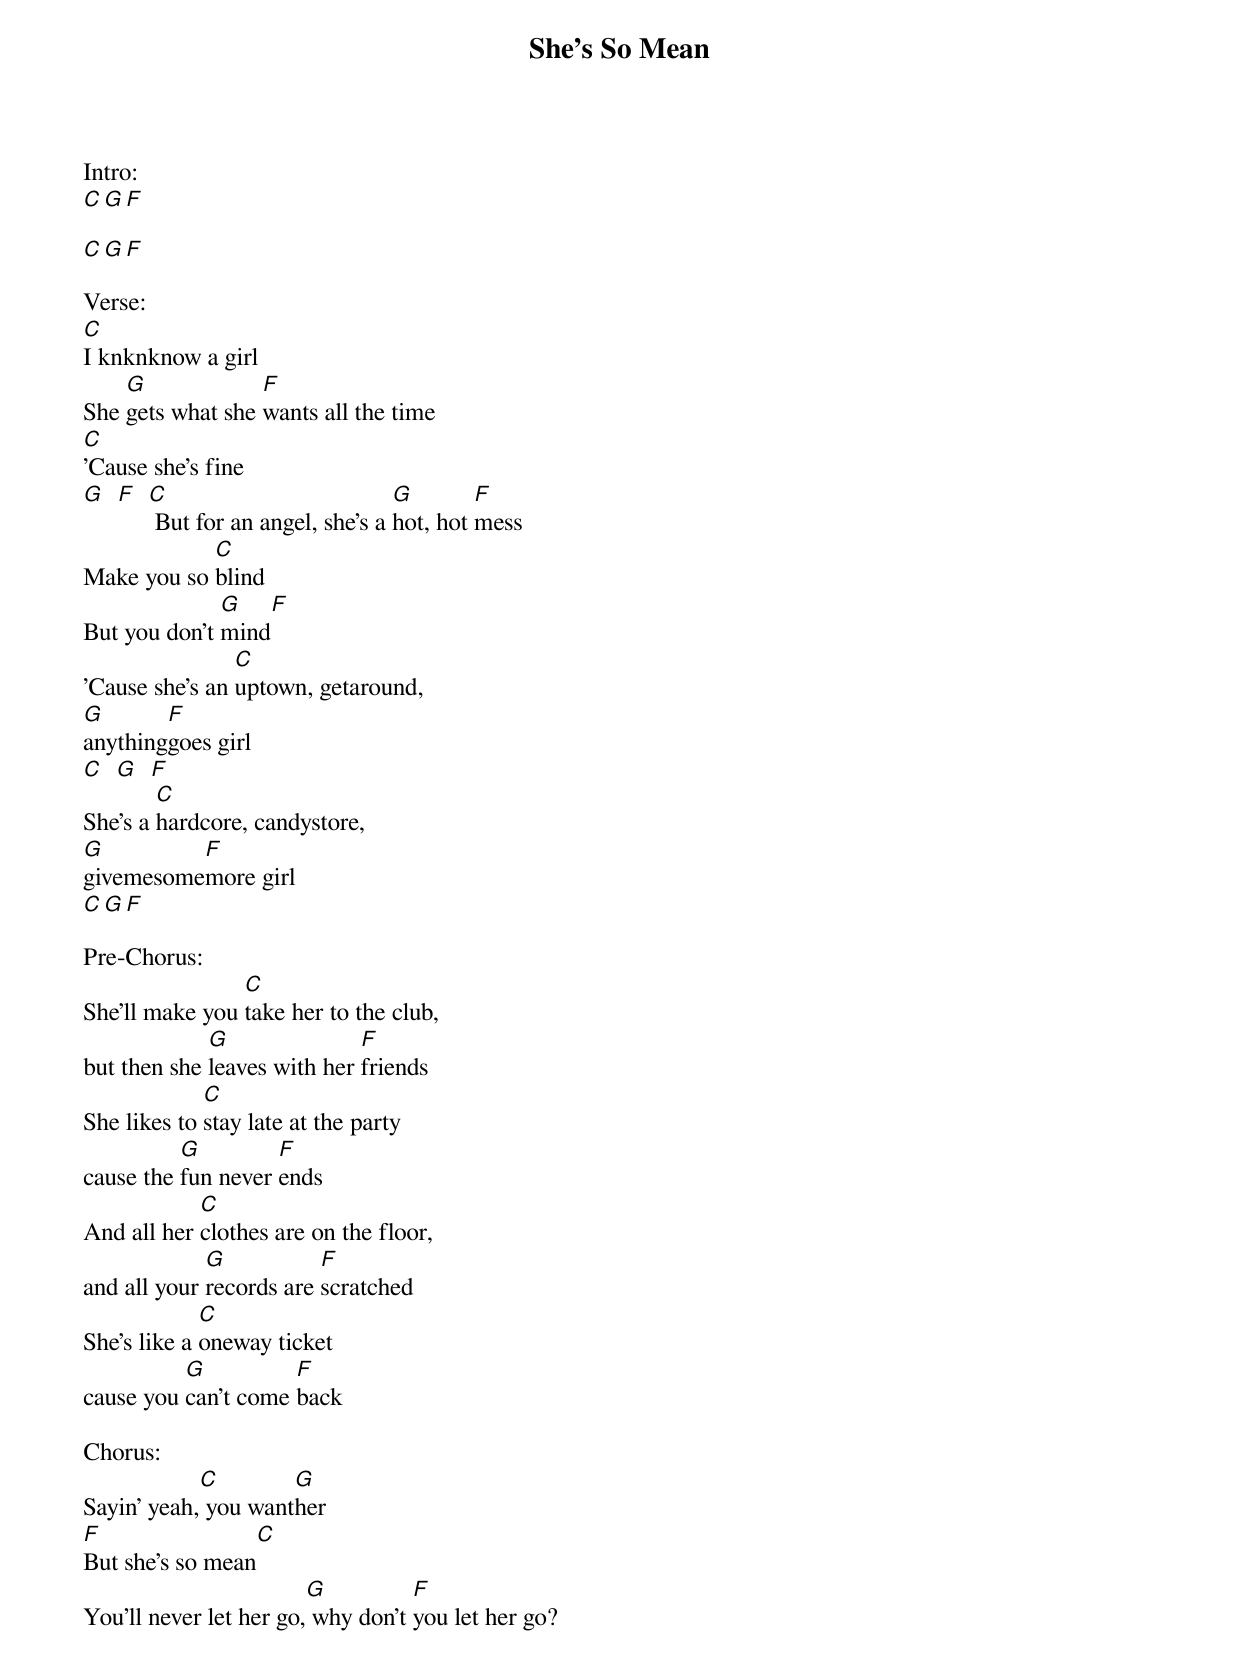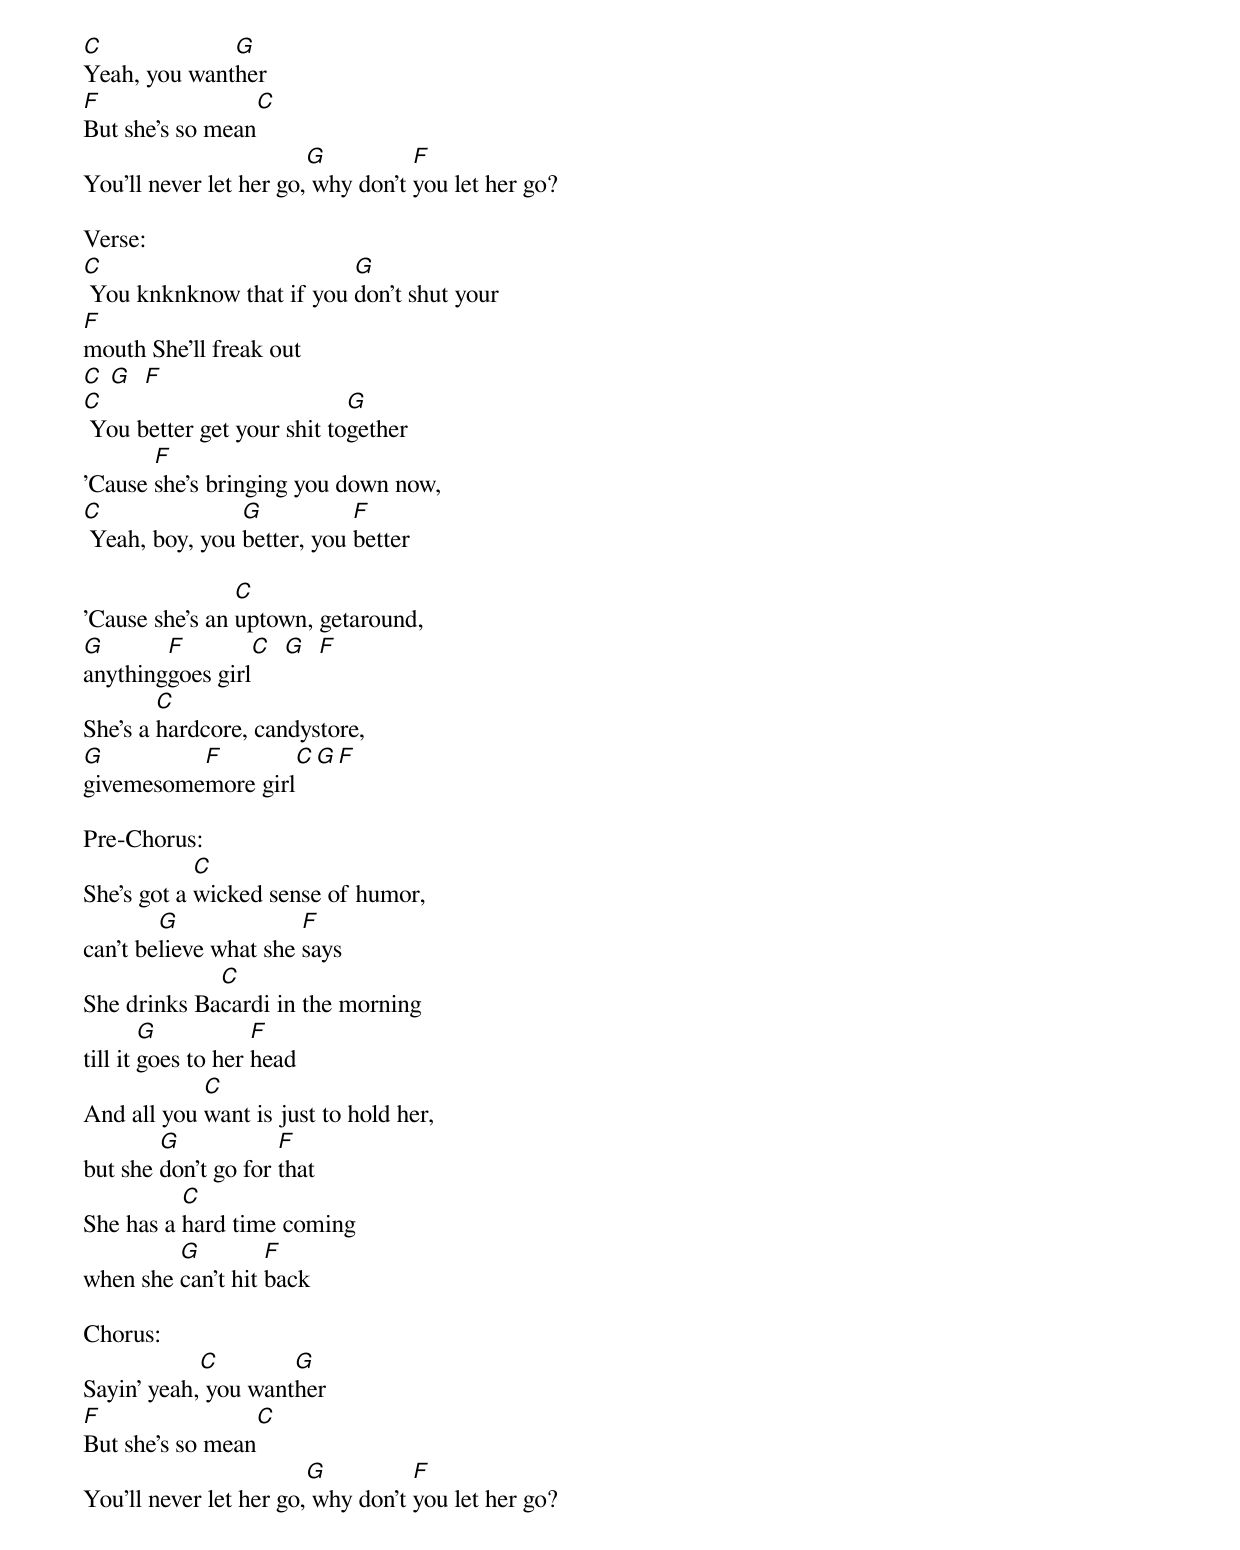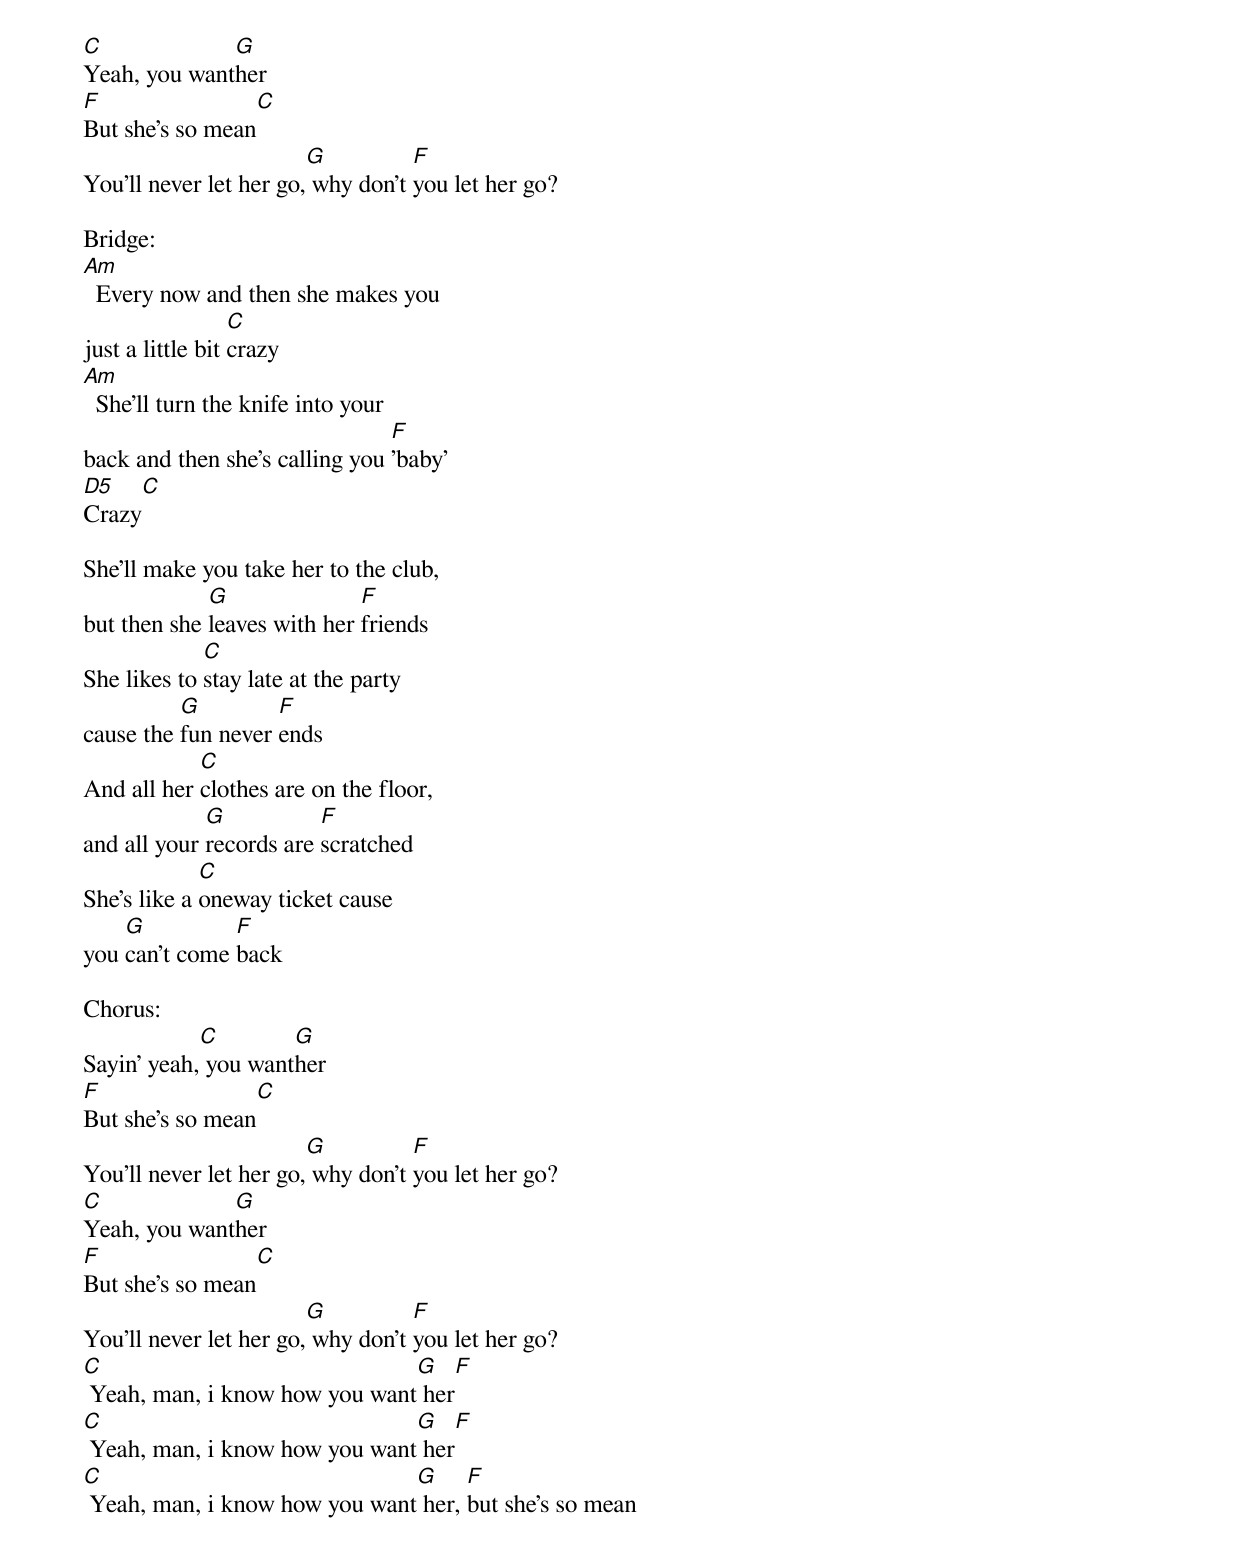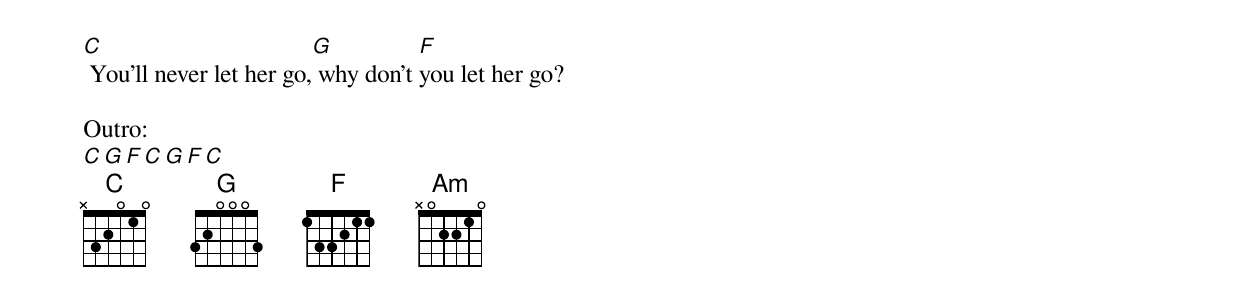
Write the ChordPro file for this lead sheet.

{title:She's So Mean}
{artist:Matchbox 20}
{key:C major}
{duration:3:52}
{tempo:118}
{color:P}

Intro:
[C][G][F]

[C][G][F]

Verse:
[C]I knknknow a girl
She [G]gets what she [F]wants all the time
[C]'Cause she's fine
[G]  [F]  [C] But for an angel, she's a [G]hot, hot [F]mess
Make you so [C]blind
But you don't [G]mind[F]
'Cause she's an [C]uptown, getaround,
[G]anything[F]goes girl
[C]  [G]  [F]
She's a [C]hardcore, candystore,
[G]givemesome[F]more girl
[C][G][F]

Pre-Chorus:
She'll make you [C]take her to the club,
but then she [G]leaves with her [F]friends
She likes to [C]stay late at the party
cause the [G]fun never [F]ends
And all her [C]clothes are on the floor,
and all your [G]records are [F]scratched
She's like a [C]oneway ticket
cause you [G]can't come [F]back

Chorus:
Sayin' yeah,[C] you want[G]her
[F]But she's so mean[C]
You'll never let her go,[G] why don't [F]you let her go?
[C]Yeah, you want[G]her
[F]But she's so mean[C]
You'll never let her go,[G] why don't [F]you let her go?

Verse:
[C] You knknknow that if you [G]don't shut your
[F]mouth She'll freak out
[C] [G]  [F]
[C] You better get your shit to[G]gether
'Cause [F]she's bringing you down now,
[C] Yeah, boy, you [G]better, you [F]better

'Cause she's an [C]uptown, getaround,
[G]anything[F]goes girl[C]  [G]  [F]
She's a [C]hardcore, candystore,
[G]givemesome[F]more girl[C][G][F]

Pre-Chorus:
She's got a [C]wicked sense of humor,
can't be[G]lieve what she [F]says
She drinks Ba[C]cardi in the morning
till it [G]goes to her [F]head
And all you [C]want is just to hold her,
but she [G]don't go for [F]that
She has a [C]hard time coming
when she [G]can't hit [F]back

Chorus:
Sayin' yeah,[C] you want[G]her
[F]But she's so mean[C]
You'll never let her go,[G] why don't [F]you let her go?
[C]Yeah, you want[G]her
[F]But she's so mean[C]
You'll never let her go,[G] why don't [F]you let her go?

Bridge:
[Am]  Every now and then she makes you
just a little bit [C]crazy
[Am]  She'll turn the knife into your
back and then she's calling you [F]'baby'
[D5]Crazy[C]

She'll make you take her to the club,
but then she [G]leaves with her [F]friends
She likes to [C]stay late at the party
cause the [G]fun never [F]ends
And all her [C]clothes are on the floor,
and all your [G]records are [F]scratched
She's like a [C]oneway ticket cause
you [G]can't come [F]back

Chorus:
Sayin' yeah,[C] you want[G]her
[F]But she's so mean[C]
You'll never let her go,[G] why don't [F]you let her go?
[C]Yeah, you want[G]her
[F]But she's so mean[C]
You'll never let her go,[G] why don't [F]you let her go?
[C] Yeah, man, i know how you want[G] her[F]
[C] Yeah, man, i know how you want[G] her[F]
[C] Yeah, man, i know how you want[G] her, [F]but she's so mean
[C] You'll never let her go,[G] why don't [F]you let her go?

Outro:
[C][G][F][C][G][F][C]
